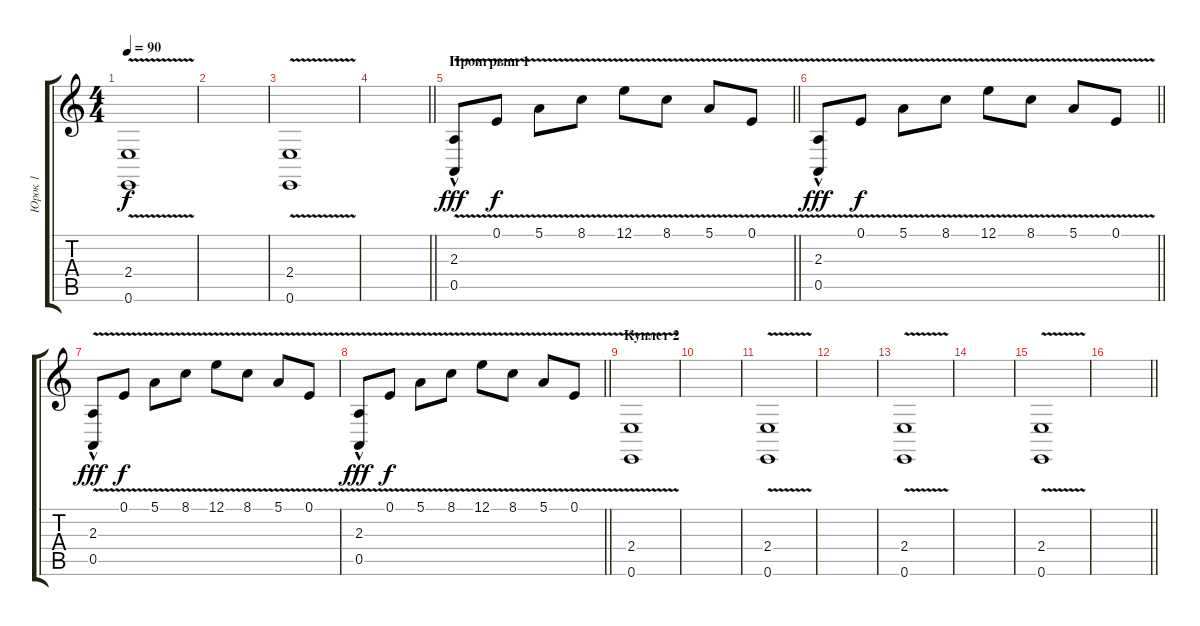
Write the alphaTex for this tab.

\track ("Юрок 1" "Юрок 1") {instrument synthvoice}
\staff {score tabs}
\tuning (E4 B3 G3 D3 A2 E2) {hide}
\ts (4 4)
\tempo 90
\clef g2
\ks c
(2.4{v} 0.6{v}).1{dy f} |
|
(2.4{v} 0.6{v}).1 |
\barLineRight lightlight
|
\section ("" "Проигрыш 1")
\barLineRight lightlight
(2.3{v} 0.5{v hac}).8{dy fff} 0.1{v}.8{dy f} 5.1{v}.8 8.1{v}.8 12.1{v}.8 8.1{v}.8 5.1{v}.8 0.1{v}.8 |
\barLineRight lightlight
(2.3{v} 0.5{v hac}).8{dy fff} 0.1{v}.8{dy f} 5.1{v}.8 8.1{v}.8 12.1{v}.8 8.1{v}.8 5.1{v}.8 0.1{v}.8 |
(2.3{v} 0.5{v hac}).8{dy fff} 0.1{v}.8{dy f} 5.1{v}.8 8.1{v}.8 12.1{v}.8 8.1{v}.8 5.1{v}.8 0.1{v}.8 |
\barLineRight lightlight
(2.3{v} 0.5{v hac}).8{dy fff} 0.1{v}.8{dy f} 5.1{v}.8 8.1{v}.8 12.1{v}.8 8.1{v}.8 5.1{v}.8 0.1{v}.8 |
\section ("" "Куплет 2")
(2.4{v} 0.6{v}).1 |
|
(2.4{v} 0.6{v}).1 |
|
(2.4{v} 0.6{v}).1 |
|
(2.4{v} 0.6{v}).1 |
\barLineRight lightlight
